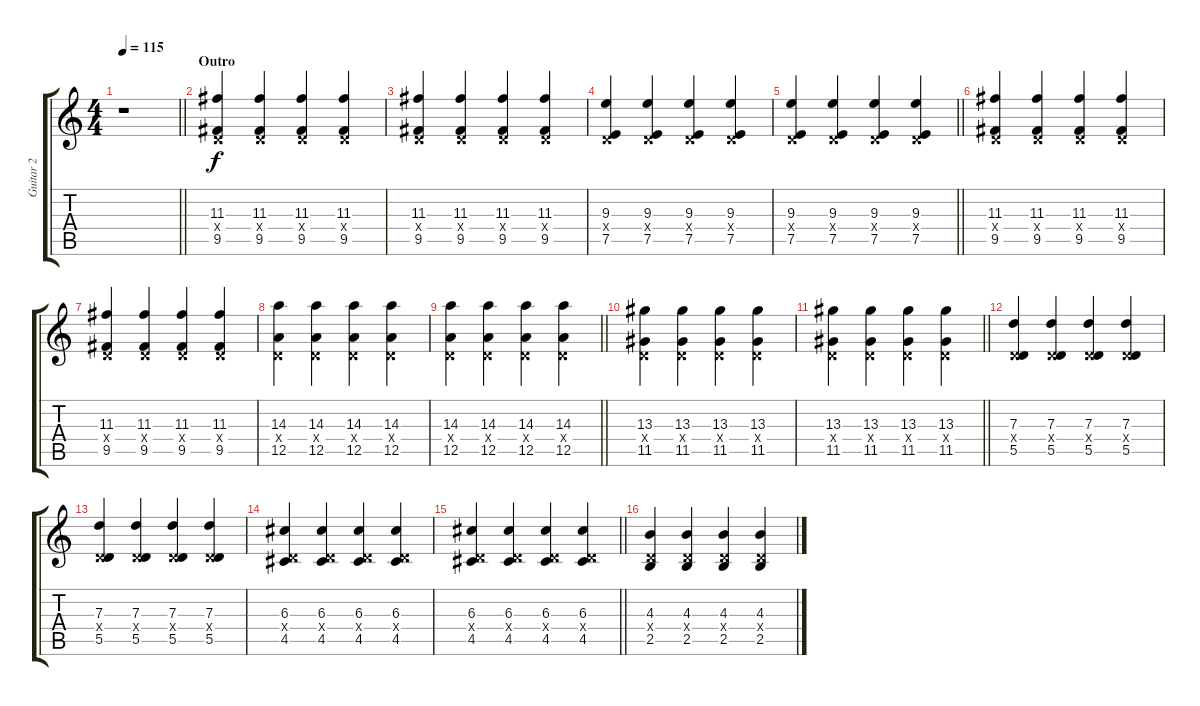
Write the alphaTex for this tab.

\track ("Guitar 2 " "Guitar 2 ") {instrument overdrivenguitar}
\staff {score tabs}
\tuning (E4 B3 G3 D3 A2 E2) {hide}
\ts (4 4)
\tempo 115
\clef g2
\barLineRight lightlight
\ks c
r.1{dy f} |
\section ("" "Outro")
(11.3 0.4{x} 9.5).4 (11.3 0.4{x} 9.5).4 (11.3 0.4{x} 9.5).4 (11.3 0.4{x} 9.5).4 |
(11.3 0.4{x} 9.5).4 (11.3 0.4{x} 9.5).4 (11.3 0.4{x} 9.5).4 (11.3 0.4{x} 9.5).4 |
(9.3 0.4{x} 7.5).4 (9.3 0.4{x} 7.5).4 (9.3 0.4{x} 7.5).4 (9.3 0.4{x} 7.5).4 |
\barLineRight lightlight
(9.3 0.4{x} 7.5).4 (9.3 0.4{x} 7.5).4 (9.3 0.4{x} 7.5).4 (9.3 0.4{x} 7.5).4 |
(11.3 0.4{x} 9.5).4 (11.3 0.4{x} 9.5).4 (11.3 0.4{x} 9.5).4 (11.3 0.4{x} 9.5).4 |
(11.3 0.4{x} 9.5).4 (11.3 0.4{x} 9.5).4 (11.3 0.4{x} 9.5).4 (11.3 0.4{x} 9.5).4 |
(14.3 0.4{x} 12.5).4 (14.3 0.4{x} 12.5).4 (14.3 0.4{x} 12.5).4 (14.3 0.4{x} 12.5).4 |
\barLineRight lightlight
(14.3 0.4{x} 12.5).4 (14.3 0.4{x} 12.5).4 (14.3 0.4{x} 12.5).4 (14.3 0.4{x} 12.5).4 |
(13.3 0.4{x} 11.5).4 (13.3 0.4{x} 11.5).4 (13.3 0.4{x} 11.5).4 (13.3 0.4{x} 11.5).4 |
\barLineRight lightlight
(13.3 0.4{x} 11.5).4 (13.3 0.4{x} 11.5).4 (13.3 0.4{x} 11.5).4 (13.3 0.4{x} 11.5).4 |
(7.3 0.4{x} 5.5).4 (7.3 0.4{x} 5.5).4 (7.3 0.4{x} 5.5).4 (7.3 0.4{x} 5.5).4 |
(7.3 0.4{x} 5.5).4 (7.3 0.4{x} 5.5).4 (7.3 0.4{x} 5.5).4 (7.3 0.4{x} 5.5).4 |
(6.3 0.4{x} 4.5).4 (6.3 0.4{x} 4.5).4 (6.3 0.4{x} 4.5).4 (6.3 0.4{x} 4.5).4 |
\barLineRight lightlight
(6.3 0.4{x} 4.5).4 (6.3 0.4{x} 4.5).4 (6.3 0.4{x} 4.5).4 (6.3 0.4{x} 4.5).4 |
(4.3 0.4{x} 2.5).4 (4.3 0.4{x} 2.5).4 (4.3 0.4{x} 2.5).4 (4.3 0.4{x} 2.5).4
